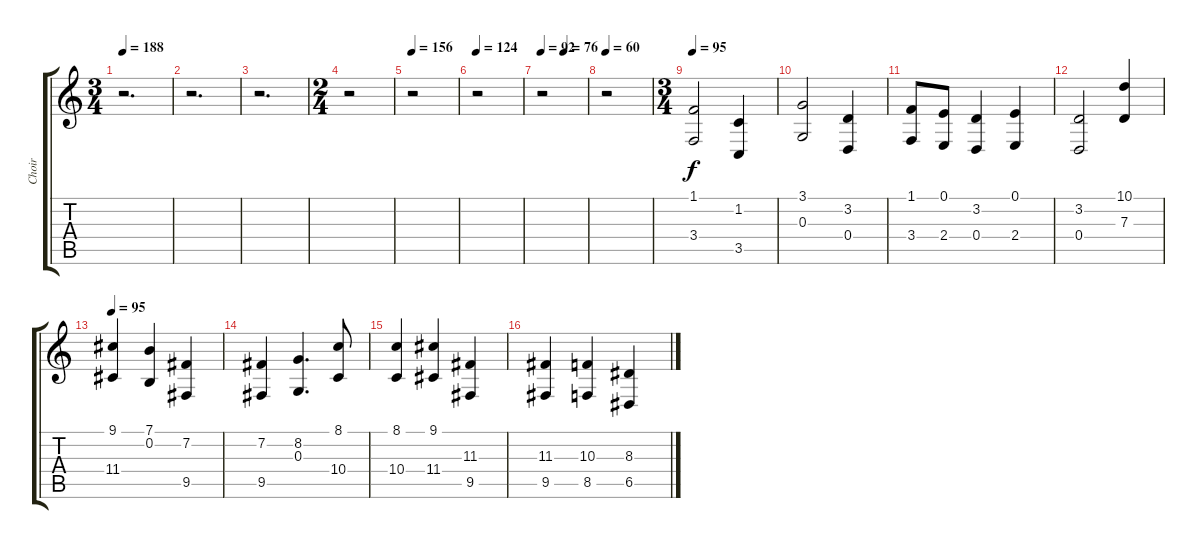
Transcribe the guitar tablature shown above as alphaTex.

\track ("Choir" "Choir") {instrument choiraahs}
\staff {score tabs}
\tuning (E4 B3 G3 D3 A2 E2) {hide}
\ts (3 4)
\tempo 188
\clef g2
\ks c
r.2{d dy f} |
r.2{d} |
r.2{d} |
\ts (2 4)
r.2 |
\tempo 156
r.2 |
\tempo 124
r.2 |
\tempo 92
\tempo (76 0.5)
r.2 |
\tempo 60
r.2 |
\ts (3 4)
\tempo 95
(1.1 3.4).2{volume 14} (1.2 3.5).4 |
(3.1 0.3).2 (3.2 0.4).4 |
(1.1 3.4).8 (0.1 2.4).8 (3.2 0.4).4 (0.1 2.4).4 |
(3.2 0.4).2 (10.1 7.3).4 |
\tempo 95
(9.1 11.4).4 (7.1 0.2).4 (7.2 9.5).4 |
(7.2 9.5).4 (8.2 0.3).4{d} (8.1 10.4).8 |
(8.1 10.4).4 (9.1 11.4).4 (11.3 9.5).4 |
(11.3 9.5).4 (10.3 8.5).4 (8.3 6.5).4
